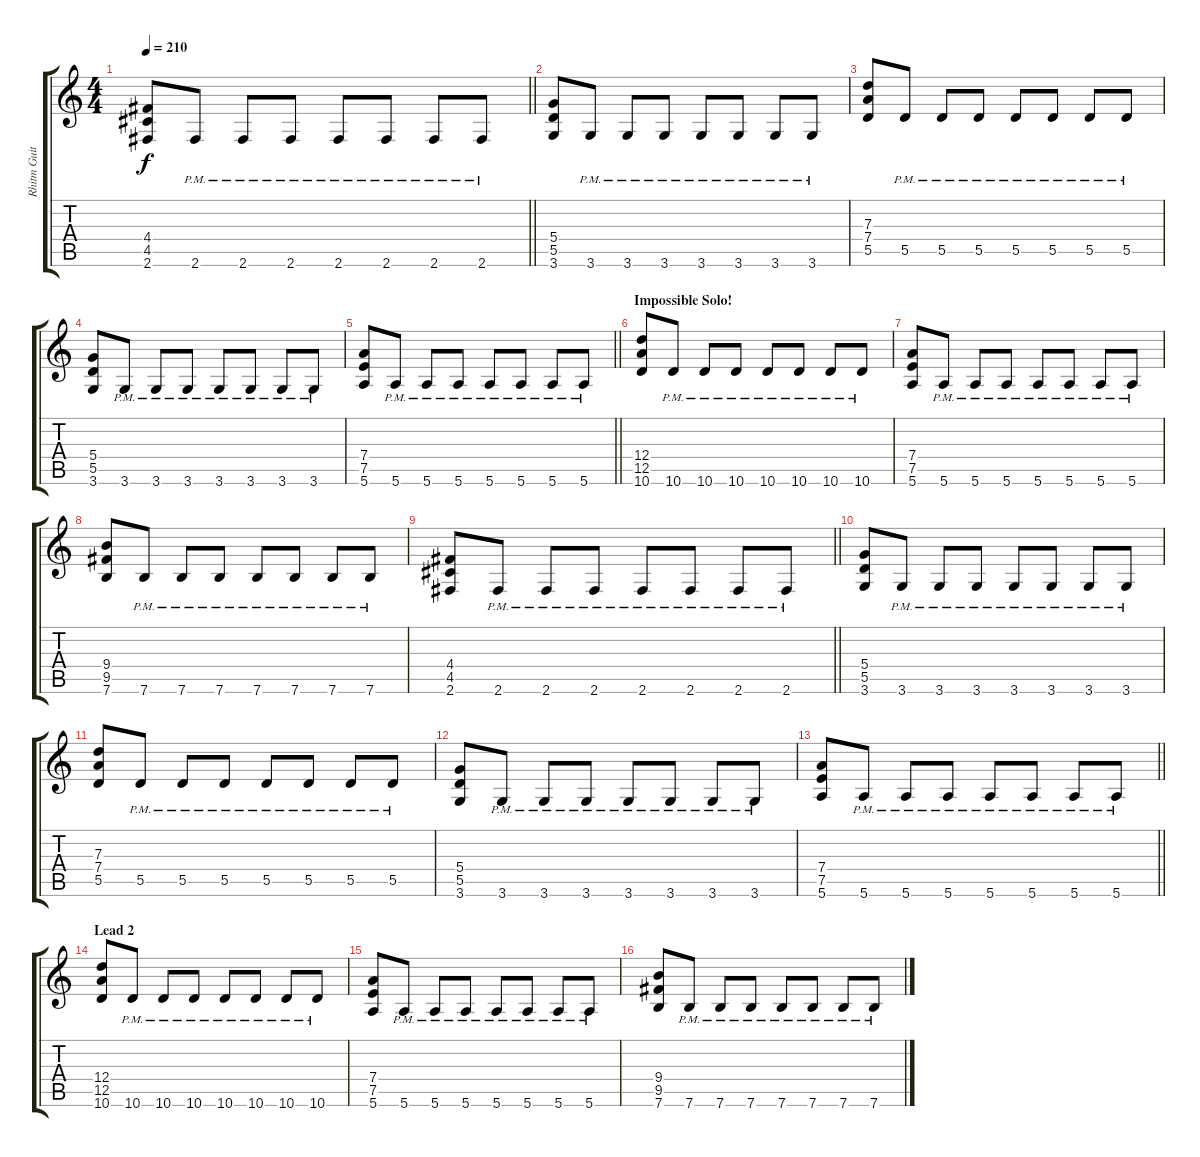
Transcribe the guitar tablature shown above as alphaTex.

\track ("Rhitm Guitar" "Rhitm Guit") {instrument distortionguitar}
\staff {score tabs}
\tuning (E4 B3 G3 D3 A2 E2) {hide}
\ts (4 4)
\tempo 210
\clef g2
\barLineRight lightlight
\ks c
(4.4 4.5 2.6).8{dy f} 2.6{pm}.8 2.6{pm}.8 2.6{pm}.8 2.6{pm}.8 2.6{pm}.8 2.6{pm}.8 2.6{pm}.8 |
(5.4 5.5 3.6).8 3.6{pm}.8 3.6{pm}.8 3.6{pm}.8 3.6{pm}.8 3.6{pm}.8 3.6{pm}.8 3.6{pm}.8 |
(7.3 7.4 5.5).8 5.5{pm}.8 5.5{pm}.8 5.5{pm}.8 5.5{pm}.8 5.5{pm}.8 5.5{pm}.8 5.5{pm}.8 |
(5.4 5.5 3.6).8 3.6{pm}.8 3.6{pm}.8 3.6{pm}.8 3.6{pm}.8 3.6{pm}.8 3.6{pm}.8 3.6{pm}.8 |
\barLineRight lightlight
(7.4 7.5 5.6).8 5.6{pm}.8 5.6{pm}.8 5.6{pm}.8 5.6{pm}.8 5.6{pm}.8 5.6{pm}.8 5.6{pm}.8 |
\section ("" "Impossible Solo!")
(12.4 12.5 10.6).8 10.6{pm}.8 10.6{pm}.8 10.6{pm}.8 10.6{pm}.8 10.6{pm}.8 10.6{pm}.8 10.6{pm}.8 |
(7.4 7.5 5.6).8 5.6{pm}.8 5.6{pm}.8 5.6{pm}.8 5.6{pm}.8 5.6{pm}.8 5.6{pm}.8 5.6{pm}.8 |
(9.4 9.5 7.6).8 7.6{pm}.8 7.6{pm}.8 7.6{pm}.8 7.6{pm}.8 7.6{pm}.8 7.6{pm}.8 7.6{pm}.8 |
\barLineRight lightlight
(4.4 4.5 2.6).8 2.6{pm}.8 2.6{pm}.8 2.6{pm}.8 2.6{pm}.8 2.6{pm}.8 2.6{pm}.8 2.6{pm}.8 |
(5.4 5.5 3.6).8 3.6{pm}.8 3.6{pm}.8 3.6{pm}.8 3.6{pm}.8 3.6{pm}.8 3.6{pm}.8 3.6{pm}.8 |
(7.3 7.4 5.5).8 5.5{pm}.8 5.5{pm}.8 5.5{pm}.8 5.5{pm}.8 5.5{pm}.8 5.5{pm}.8 5.5{pm}.8 |
(5.4 5.5 3.6).8 3.6{pm}.8 3.6{pm}.8 3.6{pm}.8 3.6{pm}.8 3.6{pm}.8 3.6{pm}.8 3.6{pm}.8 |
\barLineRight lightlight
(7.4 7.5 5.6).8 5.6{pm}.8 5.6{pm}.8 5.6{pm}.8 5.6{pm}.8 5.6{pm}.8 5.6{pm}.8 5.6{pm}.8 |
\section ("" "Lead 2")
(12.4 12.5 10.6).8 10.6{pm}.8 10.6{pm}.8 10.6{pm}.8 10.6{pm}.8 10.6{pm}.8 10.6{pm}.8 10.6{pm}.8 |
(7.4 7.5 5.6).8 5.6{pm}.8 5.6{pm}.8 5.6{pm}.8 5.6{pm}.8 5.6{pm}.8 5.6{pm}.8 5.6{pm}.8 |
(9.4 9.5 7.6).8 7.6{pm}.8 7.6{pm}.8 7.6{pm}.8 7.6{pm}.8 7.6{pm}.8 7.6{pm}.8 7.6{pm}.8
